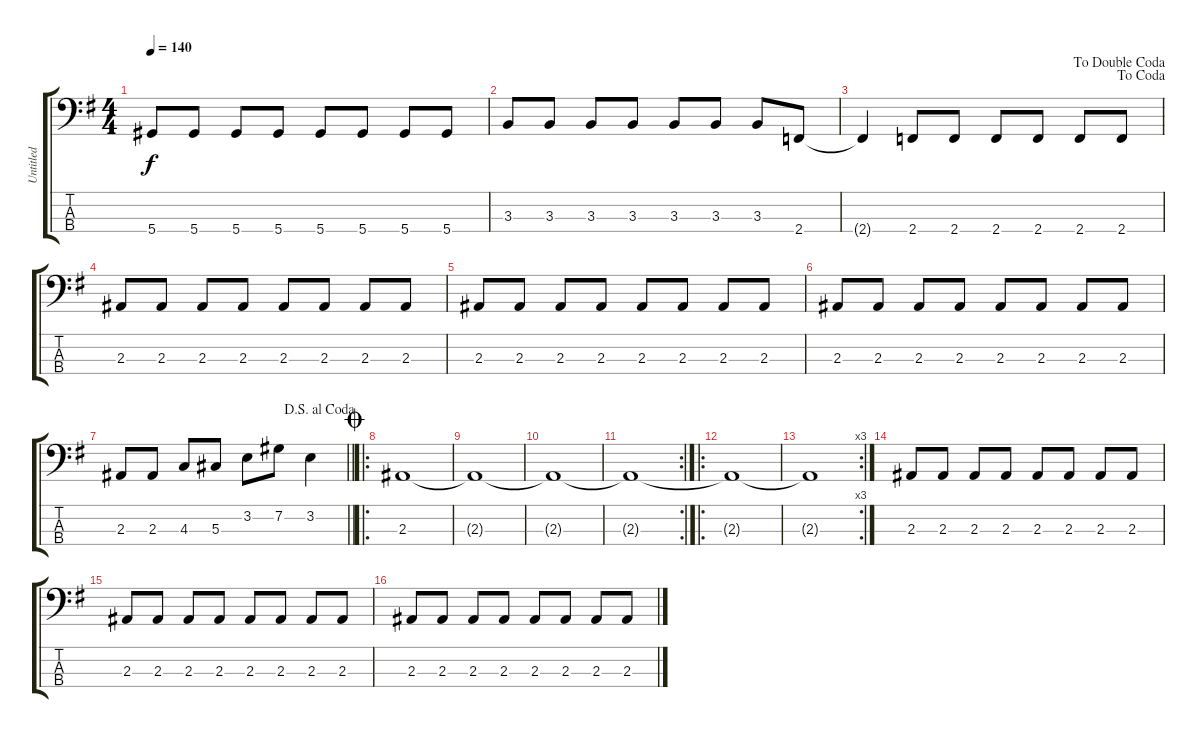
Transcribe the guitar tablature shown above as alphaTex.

\track ("Untitled" "Untitled") {instrument electricbassfinger}
\staff {score tabs}
\tuning (Gb2 Db2 Ab1 Eb1) {hide}
\ts (4 4)
\tempo 140
\clef f4
\ks g
5.4.8{dy f} 5.4.8 5.4.8 5.4.8 5.4.8 5.4.8 5.4.8 5.4.8 |
3.3.8 3.3.8 3.3.8 3.3.8 3.3.8 3.3.8 3.3.8 2.4.8 |
\jump dacoda
\jump dadoublecoda
2.4{t}.4 2.4.8 2.4.8 2.4.8 2.4.8 2.4.8 2.4.8 |
2.3.8 2.3.8 2.3.8 2.3.8 2.3.8 2.3.8 2.3.8 2.3.8 |
2.3.8 2.3.8 2.3.8 2.3.8 2.3.8 2.3.8 2.3.8 2.3.8 |
2.3.8 2.3.8 2.3.8 2.3.8 2.3.8 2.3.8 2.3.8 2.3.8 |
\jump dalsegnoalcoda
\barLineRight lightlight
2.3.8 2.3.8 4.3.8 5.3.8 3.2.8 7.2.8 3.2.4 |
\ro
\jump coda
2.3.1 |
2.3{t}.1 |
2.3{t}.1 |
\rc 2
2.3{t}.1 |
\ro
2.3{t}.1 |
\rc 3
2.3{t}.1 |
2.3.8 2.3.8 2.3.8 2.3.8 2.3.8 2.3.8 2.3.8 2.3.8 |
2.3.8 2.3.8 2.3.8 2.3.8 2.3.8 2.3.8 2.3.8 2.3.8 |
2.3.8 2.3.8 2.3.8 2.3.8 2.3.8 2.3.8 2.3.8 2.3.8
